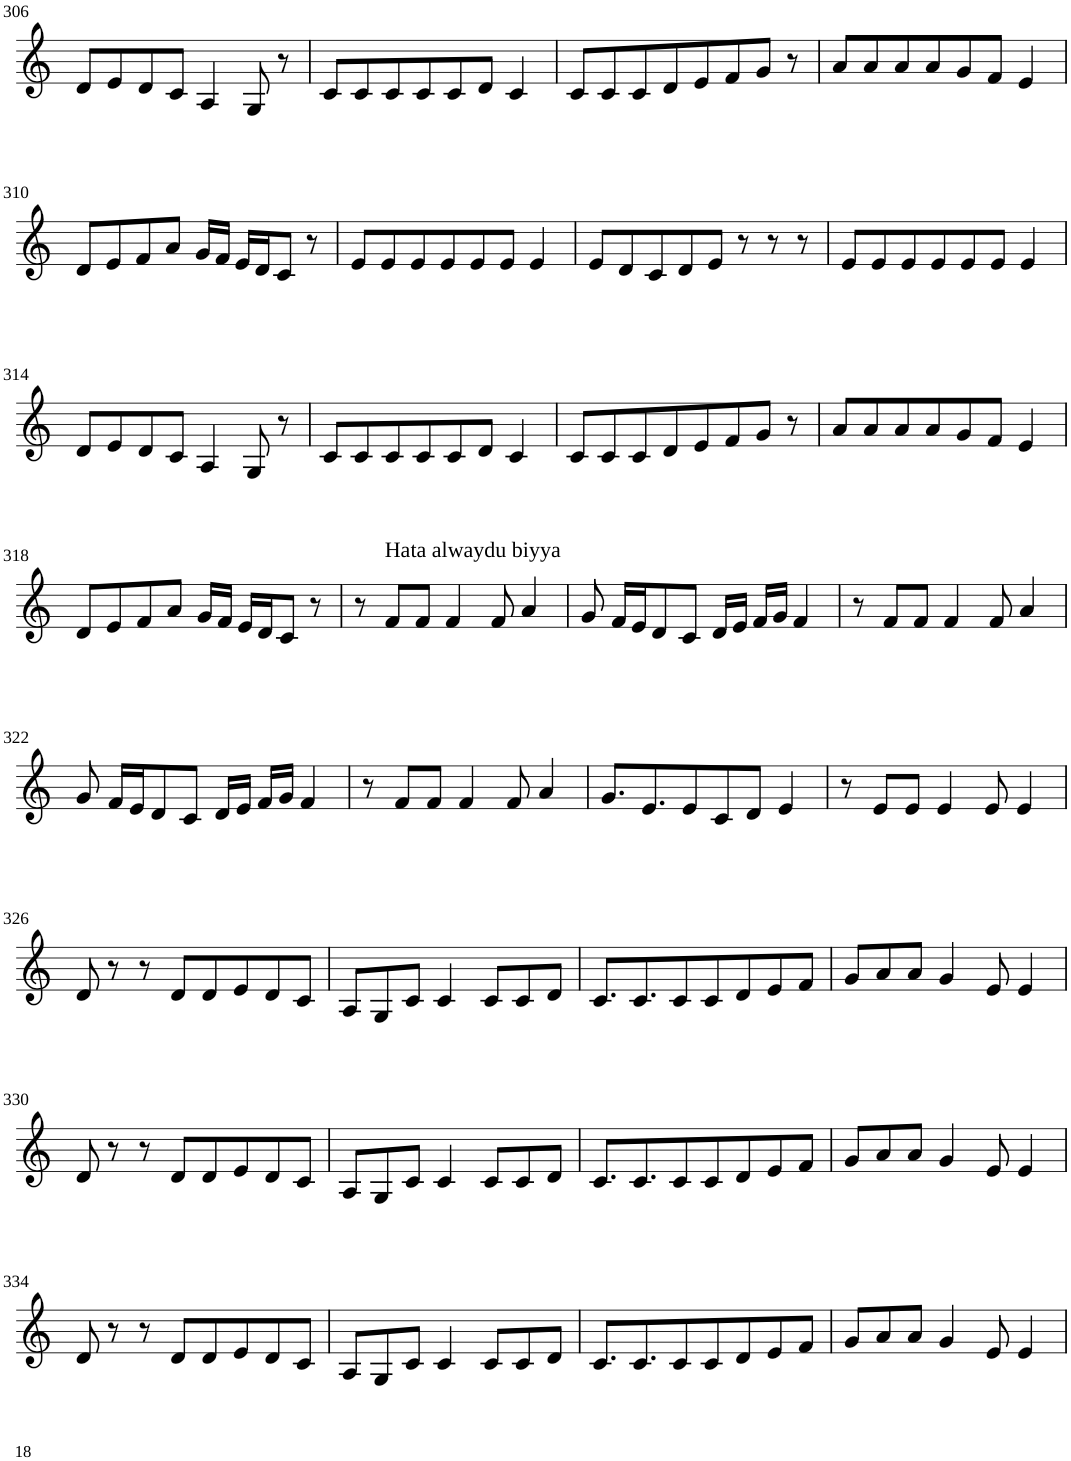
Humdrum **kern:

**kern
*part1
*staff1
*I"Violin
!!LO:PB:g=z
*clefG2
*k[]
*M8/8
=306
8d/L
8e/
8d/
8c/J
4A/
8G/
8r
=307
8c/L
8c/
8c/
8c/
8c/
8d/J
4c/
=308
8c/L
8c/
8c/
8d/
8e/
8f/
8g/J
8r
=309
8a/L
8a/
8a/
8a/
8g/
8f/J
4e/
!!LO:LB:g=z
=310
8d/L
8e/
8f/
8a/J
16g/LL
16f/JJ
16e/LL
16d/J
8c/J
8r
=311
8e/L
8e/
8e/
8e/
8e/
8e/J
4e/
=312
8e/L
8d/
8c/
8d/
8e/J
8r
8r
8r
=313
8e/L
8e/
8e/
8e/
8e/
8e/J
4e/
!!LO:LB:g=z
=314
8d/L
8e/
8d/
8c/J
4A/
8G/
8r
=315
8c/L
8c/
8c/
8c/
8c/
8d/J
4c/
=316
8c/L
8c/
8c/
8d/
8e/
8f/
8g/J
8r
=317
8a/L
8a/
8a/
8a/
8g/
8f/J
4e/
!!LO:LB:g=z
=318
8d/L
8e/
8f/
8a/J
16g/LL
16f/JJ
16e/LL
16d/J
8c/J
8r
=319
8r
!LO:TX:a:t=Hata alwaydu biyya
8f/L
8f/J
4f/
8f/
4a/
=320
8g/
16f/LL
16e/J
8d/
8c/J
16d/LL
16e/JJ
16f/LL
16g/JJ
4f/
=321
8r
8f/L
8f/J
4f/
8f/
4a/
!!LO:LB:g=z
=322
8g/
16f/LL
16e/J
8d/
8c/J
16d/LL
16e/JJ
16f/LL
16g/JJ
4f/
=323
8r
8f/L
8f/J
4f/
8f/
4a/
=324
8.g/L
8.e/
8e/
8c/
8d/J
4e/
=325
8r
8e/L
8e/J
4e/
8e/
4e/
!!LO:LB:g=z
=326
8d/
8r
8r
8d/L
8d/
8e/
8d/
8c/J
=327
8A/L
8G/
8c/J
4c/
8c/L
8c/
8d/J
=328
8.c/L
8.c/
8c/
8c/
8d/
8e/
8f/J
=329
8g/L
8a/
8a/J
4g/
8e/
4e/
!!LO:LB:g=z
=330
8d/
8r
8r
8d/L
8d/
8e/
8d/
8c/J
=331
8A/L
8G/
8c/J
4c/
8c/L
8c/
8d/J
=332
8.c/L
8.c/
8c/
8c/
8d/
8e/
8f/J
=333
8g/L
8a/
8a/J
4g/
8e/
4e/
!!LO:LB:g=z
=334
8d/
8r
8r
8d/L
8d/
8e/
8d/
8c/J
=335
8A/L
8G/
8c/J
4c/
8c/L
8c/
8d/J
=336
8.c/L
8.c/
8c/
8c/
8d/
8e/
8f/J
=337
8g/L
8a/
8a/J
4g/
8e/
4e/
=
*-
